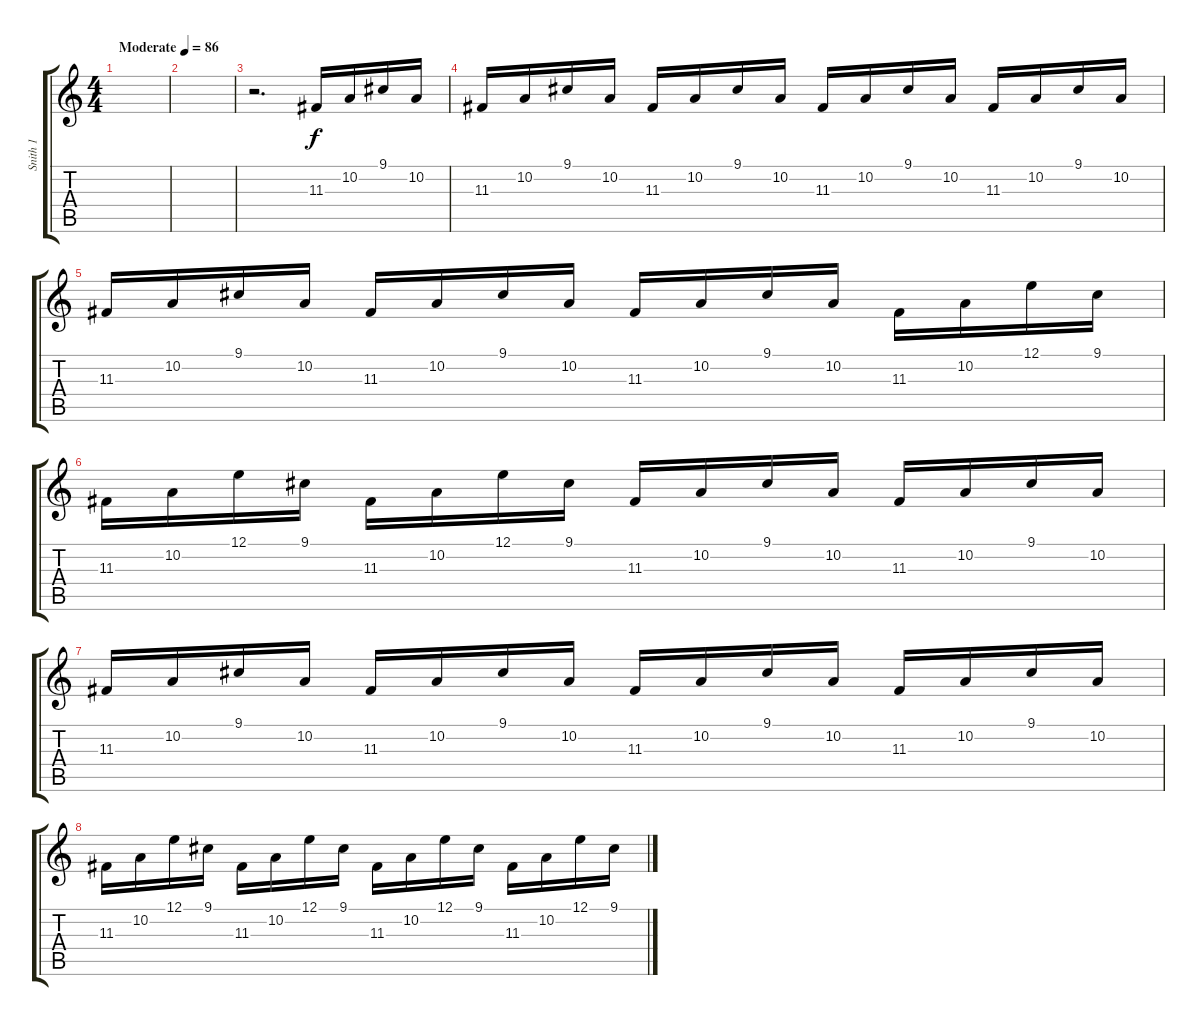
\track ("Snith 1" "Snith 1") {instrument pad1newage}
\staff {score tabs}
\tuning (E4 B3 G3 D3 A2 E2) {hide}
\ts (4 4)
\tempo (86 "Moderate")
\clef g2
\ks c
|
|
r.2{d} 11.3.16 10.2.16 9.1.16 10.2.16 |
11.3.16 10.2.16 9.1.16 10.2.16 11.3.16 10.2.16 9.1.16 10.2.16 11.3.16 10.2.16 9.1.16 10.2.16 11.3.16 10.2.16 9.1.16 10.2.16 |
11.3.16 10.2.16 9.1.16 10.2.16 11.3.16 10.2.16 9.1.16 10.2.16 11.3.16 10.2.16 9.1.16 10.2.16 11.3.16 10.2.16 12.1.16 9.1.16 |
11.3.16 10.2.16 12.1.16 9.1.16 11.3.16 10.2.16 12.1.16 9.1.16 11.3.16 10.2.16 9.1.16 10.2.16 11.3.16 10.2.16 9.1.16 10.2.16 |
11.3.16 10.2.16 9.1.16 10.2.16 11.3.16 10.2.16 9.1.16 10.2.16 11.3.16 10.2.16 9.1.16 10.2.16 11.3.16 10.2.16 9.1.16 10.2.16 |
11.3.16 10.2.16 12.1.16 9.1.16 11.3.16 10.2.16 12.1.16 9.1.16 11.3.16 10.2.16 12.1.16 9.1.16 11.3.16 10.2.16 12.1.16 9.1.16
